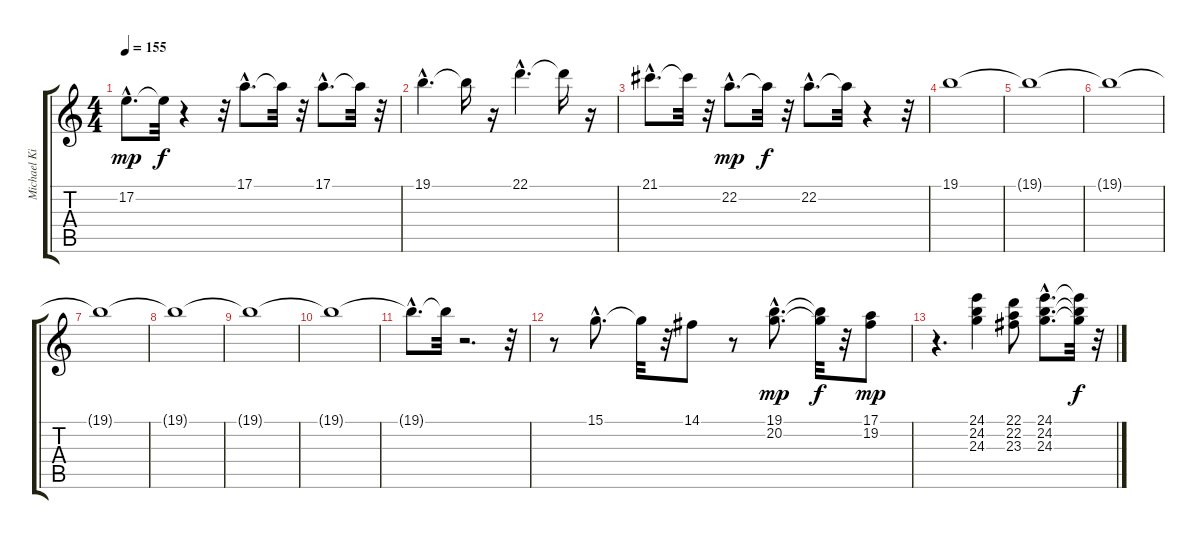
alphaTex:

\track ("Michael Kiske" "Michael Ki") {instrument fx5brightness}
\staff {score tabs}
\tuning (E4 B3 G3 D3 A2 E2) {hide}
\ts (4 4)
\tempo 155
\clef g2
\ks c
17.2{hac}.8{d dy mp} 17.2{t}.32{dy f} r.4 r.32 17.1{hac}.8{d} 17.1{t}.32 r.32 17.1{hac}.8{d} 17.1{t}.32 r.32 |
19.1{hac}.4{d} 19.1{t}.16 r.16 22.1{hac}.4{d} 22.1{t}.16 r.16 |
21.1{hac}.8{d} 21.1{t}.32 r.32 22.2{hac}.8{d dy mp} 22.2{t}.32{dy f} r.32 22.2{hac}.8{d} 22.2{t}.32 r.4 r.32 |
19.1.1 |
19.1{t}.1 |
19.1{t}.1 |
19.1{t}.1 |
19.1{t}.1 |
19.1{t}.1 |
19.1{t}.1 |
19.1{hac t}.8{d} 19.1{t}.32 r.2{d} r.32 |
r.8 15.1{hac}.8{d} 15.1{t}.32 r.32 14.1.8 r.8 (19.1{hac} 20.2{hac}).8{d dy mp} (19.1{t} 20.2{t}).32{dy f} r.32 (17.1 19.2).8{dy mp} |
r.4{d} (24.1 24.2 24.3).4 (22.1 22.2 23.3).8 (24.1{hac} 24.2{hac} 24.3{hac}).8{d} (24.1{t} 24.2{t} 24.3{t}).32{dy f} r.32
